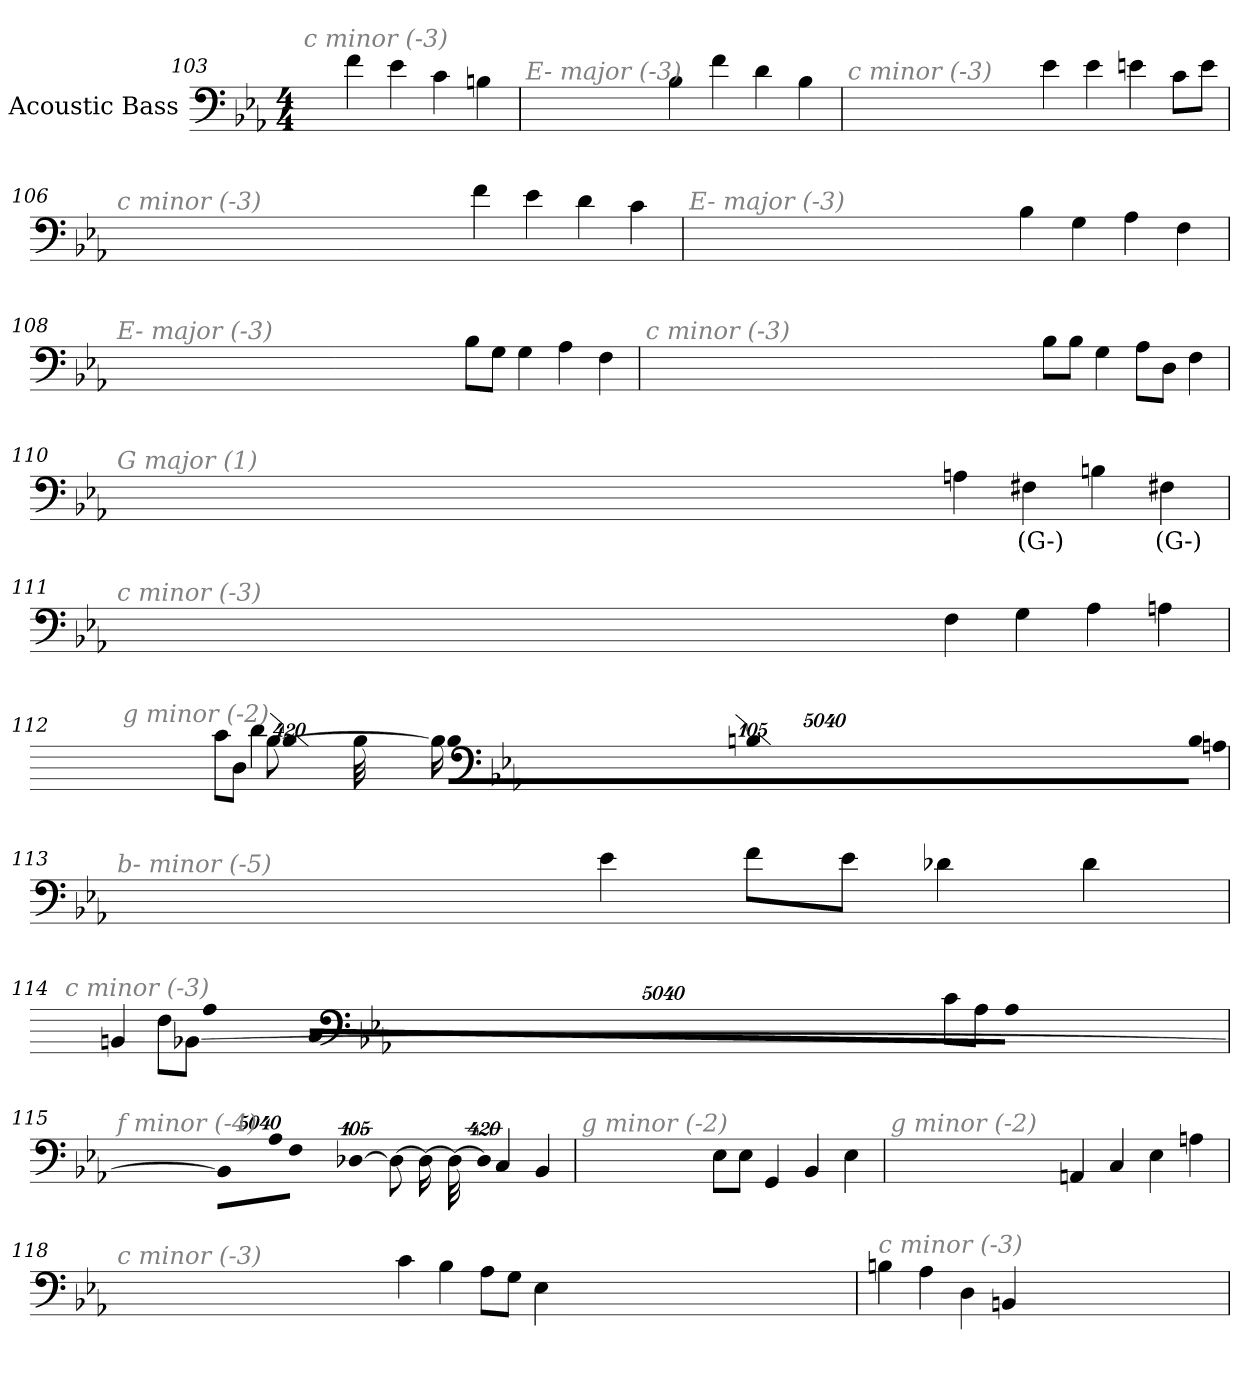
**kern	**text
*part1	*part1
*staff1	*staff1
*I"Acoustic Bass	*
*clefF4	*
*ITrd7c12	*
*k[b-e-a-]	*
*E-:	*
*M4/4	*
=103	=103
!LO:TX:i:color=#808080:t=c minor (-3)	!
4F	.
4E-	.
4C	.
4BBn	.
=104	=104
!LO:TX:i:color=#808080:t=E- major (-3)	!
4BB-	.
4F	.
4D	.
4BB-	.
=105	=105
!LO:TX:i:color=#808080:t=c minor (-3)	!
4E-	.
4E-	.
4En	.
8CL	.
8EJ	.
=106	=106
!LO:TX:i:color=#808080:t=c minor (-3)	!
4F	.
4E-	.
4D	.
4C	.
=107	=107
!LO:TX:i:color=#808080:t=E- major (-3)	!
4BB-	.
4GG	.
4AA-	.
4FF	.
=108	=108
!LO:TX:i:color=#808080:t=E- major (-3)	!
8BB-L	.
8GGJ	.
4GG	.
4AA-	.
4FF	.
=109	=109
!LO:TX:i:color=#808080:t=c minor (-3)	!
8BB-L	.
8BB-J	.
4GG	.
8AA-L	.
8DDJ	.
4FF	.
=110	=110
!LO:TX:i:color=#808080:t=G major (1)	!
4AAn	.
4FF#Xi	(G-)
4BBn	.
4FF#Xi	(G-)
=111	=111
!LO:TX:i:color=#808080:t=c minor (-3)	!
4FF	.
4GG	.
4AA-	.
4AAn	.
=112	=112
!LO:TX:i:color=#808080:t=g minor (-2)	!
!LO:N:vis=8	!
40320%3347BB-L	.
!LO:N:vis=8	!
40320%3347AAn	.
!LO:N:vis=8	!
40320%3347BB-J	.
!LO:N:vis=1024	!
[13440%13BBn	.
8BB_	.
16BB_	.
32BB_	.
!LO:N:vis=1024%31	!
13440%407BB]	.
8CL	.
8DDJ	.
4D	.
=113	=113
!LO:TX:i:color=#808080:t=b- minor (-5)	!
4E-	.
8FL	.
8E-J	.
4D-X	.
4D-	.
=114	=114
!LO:TX:i:color=#808080:t=c minor (-3)	!
8CL	.
8AA-J	.
!LO:N:vis=8	!
40320%3347AA-L	.
!LO:N:vis=8	!
40320%3347AA-	.
!LO:N:vis=8	!
40320%3347CCJ	.
4BBBn	.
8FFL	.
[8BBB-XJ	.
=115	=115
!LO:TX:i:color=#808080:t=f minor (-4)	!
!LO:N:vis=8	!
40320%3347BBB-L]	.
!LO:N:vis=8	!
40320%3347AA-	.
!LO:N:vis=8	!
40320%3347FFJ	.
!LO:N:vis=1024	!
[13440%13DD-X	.
8DD-_	.
16DD-_	.
32DD-_	.
!LO:N:vis=1024%31	!
13440%407DD-]	.
4CC	.
4BBB-	.
=116	=116
!LO:TX:i:color=#808080:t=g minor (-2)	!
8EE-L	.
8EE-J	.
4GGG	.
4BBB-	.
4EE-	.
=117	=117
!LO:TX:i:color=#808080:t=g minor (-2)	!
4AAAn	.
4CC	.
4EE-	.
4AAn	.
=118	=118
!LO:TX:i:color=#808080:t=c minor (-3)	!
4C	.
4BB-	.
8AA-L	.
8GGJ	.
4EE-	.
=119	=119
!LO:TX:i:color=#808080:t=c minor (-3)	!
4BBn	.
4AA-	.
4DD	.
4BBBn	.
=	=
*-	*-
